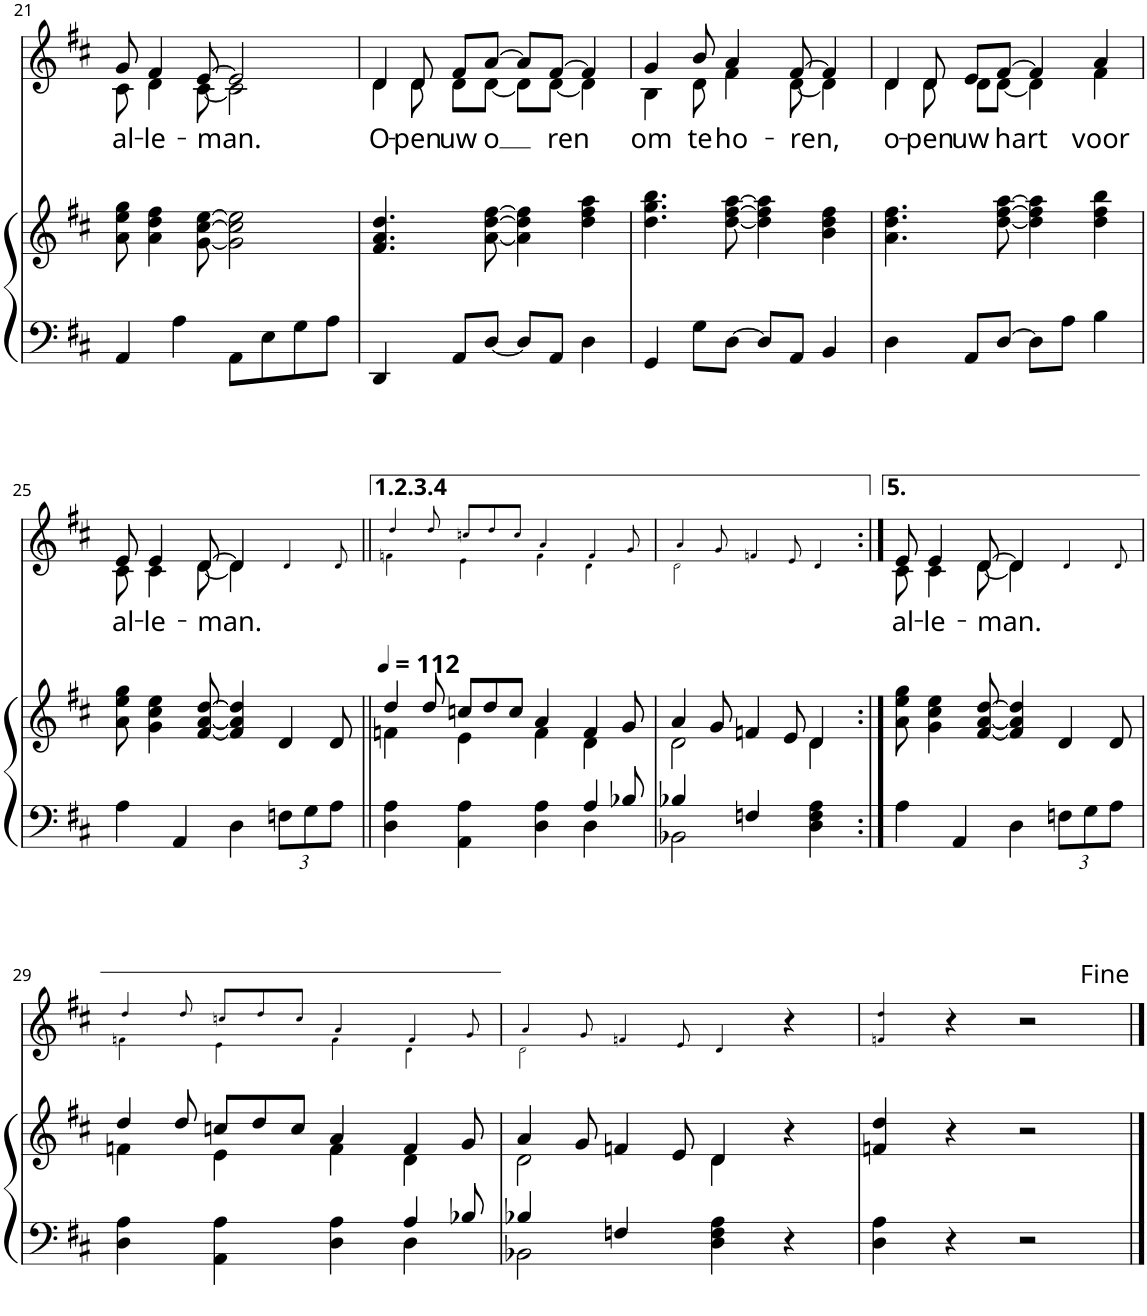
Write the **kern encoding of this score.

**kern	**kern	**kern	**text
*part2	*part2	*part1	*part1
*staff3	*staff2	*staff1	*staff1
*I"Piano	*	*I"Soprano	*
*I'Pno	*	*I'S	*
!!LO:PB:g=z
*clefF4	*clefG2	*clefG2	*
*k[f#c#]	*k[f#c#]	*k[f#c#]	*
*M4/4	*M4/4	*M4/4	*
=21	=21	=21	=21
!	!	!	!LO:LY:b
*	*	*^	*
4AA/	8a\ 8ee\ 8gg\	8g/	8c#\	al-
!	!	!	!	!LO:LY:b
.	4a\ 4dd\ 4ff#\	4f#/	4d\	-le-
4A\	.	.	.	.
!	!	!	!	!LO:LY:b
.	[8g\ [8cc#\ [8ee\	[8e/	[8c#\	-man.
8AA\L	2g\] 2cc#\] 2ee\]	2e/]	2c#\]	.
8E\	.	.	.	.
8G\	.	.	.	.
8A\J	.	.	.	.
=22	=22	=22	=22	=22
*	*	*Xtuplet	*	*
!	!	!	!	!LO:LY:b
4DD/	4.f#/ 4.a/ 4.dd/	6d/	6d\	O-
!	!	!	!	!LO:LY:b
.	.	12d/	12d\	-pen
!	!	!	!	!LO:LY:b
8AA/L	.	8f#/L	8d\L	uw
!	!	!	!	!LO:LY:b
[8D/J	[8a\ [8dd\ [8ff#\	[8a/J	[8d\J	o
8D/L]	4a\] 4dd\] 4ff#\]	8a/L]	8d\L]	.
!	!	!	!	!LO:LY:b
8AA/J	.	[8f#/J	[8d\J	ren
4D\	4dd\ 4ff#\ 4aa\	4f#/]	4d\]	.
=23	=23	=23	=23	=23
!	!	!	!	!LO:LY:b
4GG/	4.dd\ 4.gg\ 4.bb\	4g/	4B\	om
!	!	!	!	!LO:LY:b
8G\L	.	8b/	8d\	te
!	!	!	!	!LO:LY:b
[8D\J	[8dd\ [8ff#\ [8aa\	4a/	4f#\	ho-
8D/L]	4dd\] 4ff#\] 4aa\]	.	.	.
!	!	!	!	!LO:LY:b
8AA/J	.	[8f#/	[8d\	-ren,
4BB/	4b\ 4dd\ 4ff#\	4f#/]	4d\]	.
=24	=24	=24	=24	=24
!	!	!	!	!LO:LY:b
4D\	4.a\ 4.dd\ 4.ff#\	6d/	6d\	o-
!	!	!	!	!LO:LY:b
.	.	12d/	12d\	-pen
!	!	!	!	!LO:LY:b
8AA/L	.	8e/L	8d\L	uw
!	!	!	!	!LO:LY:b
[8D/J	[8dd\ [8ff#\ [8aa\	[8f#/J	[8d\J	hart
8D\L]	4dd\] 4ff#\] 4aa\]	4f#/]	4d\]	.
8A\J	.	.	.	.
!	!	!	!	!LO:LY:b
4B\	4dd\ 4ff#\ 4bb\	4a/	4f#\	voor
!!LO:LB:g=z	!!
=25	=25	=25	=25	=25
!	!	!	!	!LO:LY:b
4A\	8a\ 8ee\ 8gg\	8e/	8c#\	al-
!	!	!	!	!LO:LY:b
.	4g\ 4cc#\ 4ee\	4e/	4c#\	-le-
4AA/	.	.	.	.
!	!	!	!	!LO:LY:b
.	[8f#/ [8a/ [8dd/	[8d/	[8d\	-man.
4D\	4f#/] 4a/] 4dd/]	4d/]	4d\]	.
*Xbrackettup	*Xtuplet	*	*	*
12Fn\L	6d/	6d!/	4ryy	.
12G\	.	.	.	.
12A\J	12d/	12d!/	.	.
=26||	=26||	=26||	=26||	=26||
*	*	*MM112	*	*
*^	*^	*	*	*
4D\ 4A\	2.ryy	6dd/	4fn\	6dd!/	4fn!\	.
.	.	12dd/	.	12dd!/	.	.
4AA\ 4A\	.	12ccn/L	4e\	12ccn!/L	4e!\	.
.	.	12dd/	.	12dd!/	.	.
.	.	12cc/J	.	12cc!/J	.	.
4D\ 4A\	.	4a/	4f\	4a!/	4f!\	.
*Xtuplet	*	*	*	*	*	*
6A/	4D\	6f/	4d\	6f!/	4d!\	.
12B-X/	.	12g/	.	12g!/	.	.
=27	=27	=27	=27	=27	=27	=27
4B-X/	2BB-X\	6a/	2d\	6a!/	2d!\	.
.	.	12g/	.	12g!/	.	.
4Fn/	.	6fn/	.	6fn!/	.	.
.	.	12e/	.	12e!/	.	.
4D\ 4F\ 4A\	4ryy	4d/	4d\	4d!/	4ryy	.
=28:|!	=28:|!	=28:|!	=28:|!	=28:|!	=28:|!	=28:|!
!	!	!	!	!	!	!LO:LY:b
*v	*v	*	*	*	*	*
*	*v	*v	*	*	*
4A\	8a\ 8ee\ 8gg\	8e/	8c#\	al-
!	!	!	!	!LO:LY:b
.	4g\ 4cc#\ 4ee\	4e/	4c#\	-le-
4AA/	.	.	.	.
!	!	!	!	!LO:LY:b
.	[8f#/ [8a/ [8dd/	[8d/	[8d\	-man.
4D\	4f#/] 4a/] 4dd/]	4d/]	4d\]	.
*tuplet	*	*	*	*
12Fn\L	6d/	6d!/	4ryy	.
12G\	.	.	.	.
12A\J	12d/	12d!/	.	.
!!LO:LB:g=z	!!
=29	=29	=29	=29	=29
*^	*^	*	*	*
4D\ 4A\	2.ryy	6dd/	4fn\	6dd!/	4fn!\	.
.	.	12dd/	.	12dd!/	.	.
4AA\ 4A\	.	12ccn/L	4e\	12ccn!/L	4e!\	.
.	.	12dd/	.	12dd!/	.	.
.	.	12cc/J	.	12cc!/J	.	.
4D\ 4A\	.	4a/	4f\	4a!/	4f!\	.
*Xtuplet	*	*	*	*	*	*
6A/	4D\	6f/	4d\	6f!/	4d!\	.
12B-X/	.	12g/	.	12g!/	.	.
=30	=30	=30	=30	=30	=30	=30
4B-X/	2BB-X\	6a/	2d\	6a!/	2d!\	.
.	.	12g/	.	12g!/	.	.
4Fn/	.	6fn/	.	6fn!/	.	.
.	.	12e/	.	12e!/	.	.
4D\ 4F\ 4A\	2ryy	4d/	4d\	4d!/	4ryy	.
4r	.	4r	4ryy	4r	4ryy	.
*v	*v	*	*	*v	*v	*
*	*v	*v	*	*
=31	=31	=31	=31
4D\ 4A\	4fn/ 4dd/	4fn!/ 4dd!/	.
4r	4r	4r	.
2r	2r	2r	.
==	==	==	==
*-	*-	*-	*-
